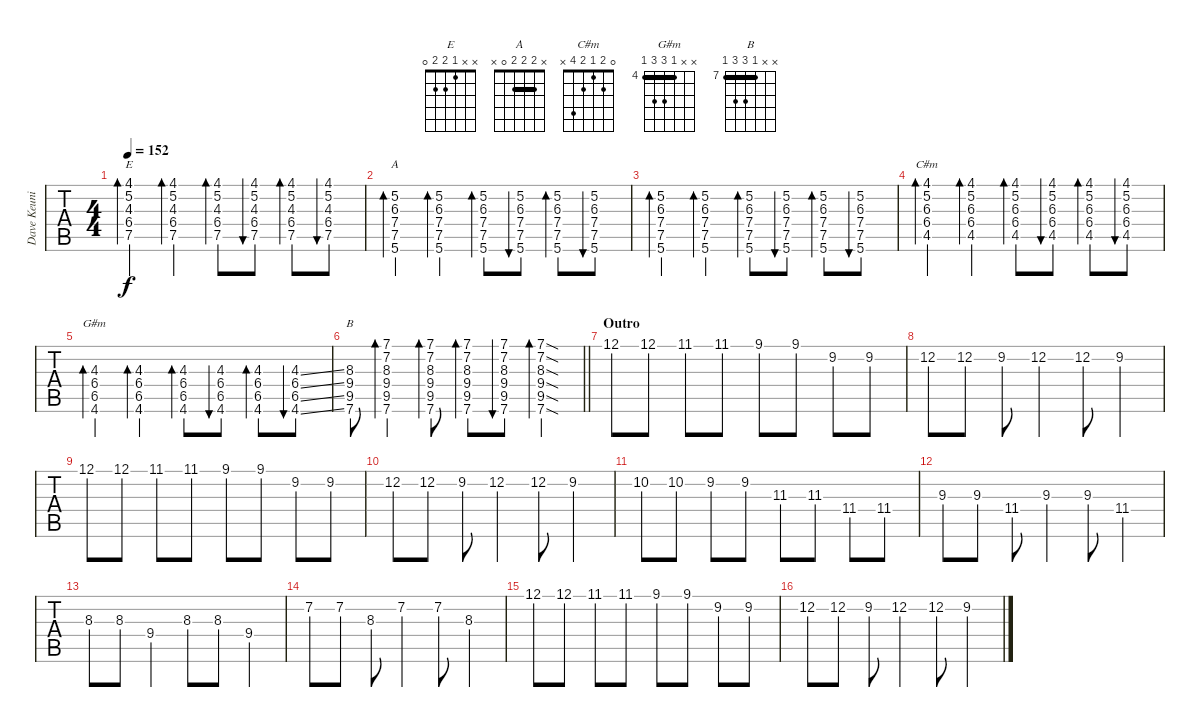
\track ("Dave Keuning" "Dave Keuni") {instrument distortionguitar}
\staff {tabs}
\tuning (E4 B3 G3 D3 A2 E2) {hide}
\chord ("E" x x 1 2 2 0)
\chord ("A" x 2 2 2 0 x) {barre 2}
\chord ("C#m" 0 2 1 2 4 x)
\chord ("G#m" x x 4 6 6 4) {firstfret 4 barre 4}
\chord ("B" x x 7 9 9 7) {firstfret 7 barre 7}
\ts (4 4)
\tempo 152
\clef g2
\ks c
(4.1 5.2 4.3 6.4 7.5).4{bd 60 ch "E" dy f} (4.1 5.2 4.3 6.4 7.5).4{bd 60} (4.1 5.2 4.3 6.4 7.5).8{bd 60} (4.1 5.2 4.3 6.4 7.5).8{bu 60} (4.1 5.2 4.3 6.4 7.5).8{bd 60} (4.1 5.2 4.3 6.4 7.5).8{bu 60} |
(5.2 6.3 7.4 7.5 5.6).4{bd 60 ch "A"} (5.2 6.3 7.4 7.5 5.6).4{bd 60} (5.2 6.3 7.4 7.5 5.6).8{bd 60} (5.2 6.3 7.4 7.5 5.6).8{bu 60} (5.2 6.3 7.4 7.5 5.6).8{bd 60} (5.2 6.3 7.4 7.5 5.6).8{bu 60} |
(5.2 6.3 7.4 7.5 5.6).4{bd 60} (5.2 6.3 7.4 7.5 5.6).4{bd 60} (5.2 6.3 7.4 7.5 5.6).8{bd 60} (5.2 6.3 7.4 7.5 5.6).8{bu 60} (5.2 6.3 7.4 7.5 5.6).8{bd 60} (5.2 6.3 7.4 7.5 5.6).8{bu 60} |
(4.1 5.2 6.3 6.4 4.5).4{bd 60 ch "C#m"} (4.1 5.2 6.3 6.4 4.5).4{bd 60} (4.1 5.2 6.3 6.4 4.5).8{bd 60} (4.1 5.2 6.3 6.4 4.5).8{bu 60} (4.1 5.2 6.3 6.4 4.5).8{bd 60} (4.1 5.2 6.3 6.4 4.5).8{bu 60} |
(4.3 6.4 6.5 4.6).4{bd 60 ch "G#m"} (4.3 6.4 6.5 4.6).4{bd 60} (4.3 6.4 6.5 4.6).8{bd 60} (4.3 6.4 6.5 4.6).8{bu 60} (4.3 6.4 6.5 4.6).8{bd 60} (4.3{ss} 6.4{ss} 6.5{ss} 4.6{ss}).8{bu 60} |
\barLineRight lightlight
(8.3 9.4 9.5 7.6).8{ch "B"} (7.1 7.2 8.3 9.4 9.5 7.6).4{bd 60} (7.1 7.2 8.3 9.4 9.5 7.6).8{bd 60} (7.1 7.2 8.3 9.4 9.5 7.6).8{bd 60} (7.1 7.2 8.3 9.4 9.5 7.6).8{bu 60} (7.1{sod} 7.2{sod} 8.3{sod} 9.4{sod} 9.5{sod} 7.6{sod}).4{bd 60} |
\section ("" "Outro")
12.1.8 12.1.8 11.1.8 11.1.8 9.1.8 9.1.8 9.2.8 9.2.8 |
12.2.8 12.2.8 9.2.8 12.2.4 12.2.8 9.2.4 |
12.1.8 12.1.8 11.1.8 11.1.8 9.1.8 9.1.8 9.2.8 9.2.8 |
12.2.8 12.2.8 9.2.8 12.2.4 12.2.8 9.2.4 |
10.2.8 10.2.8 9.2.8 9.2.8 11.3.8 11.3.8 11.4.8 11.4.8 |
9.3.8 9.3.8 11.4.8 9.3.4 9.3.8 11.4.4 |
8.3.8 8.3.8 9.4.4 8.3.8 8.3.8 9.4.4 |
7.2.8 7.2.8 8.3.8 7.2.4 7.2.8 8.3.4 |
12.1.8 12.1.8 11.1.8 11.1.8 9.1.8 9.1.8 9.2.8 9.2.8 |
12.2.8 12.2.8 9.2.8 12.2.4 12.2.8 9.2.4
